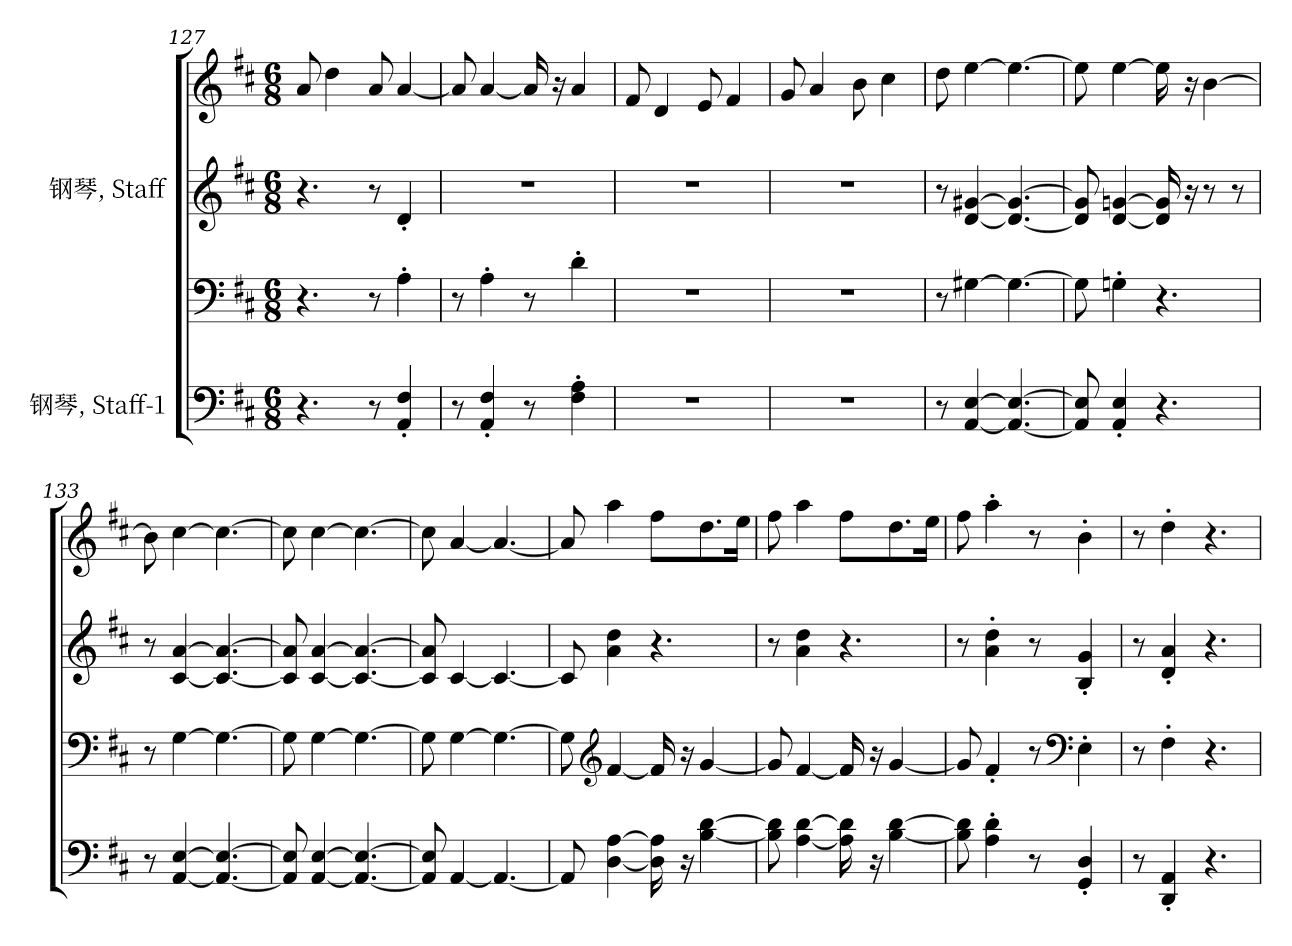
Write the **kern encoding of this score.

**kern	**kern	**kern	**kern
*part2	*part2	*part1	*part1
*staff4	*staff3	*staff2	*staff1
*I"钢琴, Staff-1	*	*I"钢琴, Staff	*
*clefF4	*clefF4	*clefG2	*clefG2
*k[f#c#]	*k[f#c#]	*k[f#c#]	*k[f#c#]
*M6/8	*M6/8	*M6/8	*M6/8
=127	=127	=127	=127
4.r	4.r	4.r	8a/
.	.	.	4dd\
8r	8r	8r	8a/
4AA/' 4F#/'	4A'\	4d'/	[4a/
=128	=128	=128	=128
8r	8r	2.r	8a/]
4AA/' 4F#/'	4A'\	.	[4a/
8r	8r	.	16a/]
.	.	.	16r
4F#\' 4A\'	4d'\	.	4a/
=129	=129	=129	=129
2.r	2.r	2.r	8f#/
.	.	.	4d/
.	.	.	8e/
.	.	.	4f#/
=130	=130	=130	=130
2.r	2.r	2.r	8g/
.	.	.	4a/
.	.	.	8b\
.	.	.	4cc#\
!!LO:PB:g=z
=131	=131	=131	=131
8r	8r	8r	8dd\
[4AA/ [4E/	[4G#X\	[4d/ [4g#X/	[4ee\
4.AA/_ 4.E/_	4.G#\_	4.d/_ 4.g#/_	4.ee\_
=132	=132	=132	=132
8AA/] 8E/]	8G#\]	8d/] 8g#/]	8ee\]
4AA/' 4E/'	4Gn'\	[4d/ [4gn/	[4ee\
4.r	4.r	16d/] 16g/]	16ee\]
.	.	16r	16r
.	.	8r	[4b\
.	.	8r	.
=133	=133	=133	=133
8r	8r	8r	8b\]
[4AA/ [4E/	[4G\	[4c#/ [4a/	[4cc#\
4.AA/_ 4.E/_	4.G\_	4.c#/_ 4.a/_	4.cc#\_
=134	=134	=134	=134
8AA/] 8E/]	8G\]	8c#/] 8a/]	8cc#\]
[4AA/ [4E/	[4G\	[4c#/ [4a/	[4cc#\
4.AA/_ 4.E/_	4.G\_	4.c#/_ 4.a/_	4.cc#\_
=135	=135	=135	=135
8AA/] 8E/]	8G\]	8c#/] 8a/]	8cc#\]
[4AA/	[4G\	[4c#/	[4a/
4.AA/_	4.G\_	4.c#/_	4.a/_
=136	=136	=136	=136
8AA/]	8G\]	8c#/]	8a/]
*	*clefG2	*	*
[4D\ [4A\	[4f#/	4a\ 4dd\	4aa\
16D\] 16A\]	16f#/]	4.r	8ff#\L
16r	16r	.	.
[4B\ [4d\	[4g/	.	8.dd\
.	.	.	16ee\Jk
!!LO:LB:g=z
=137	=137	=137	=137
8B\] 8d\]	8g/]	8r	8ff#\
[4A\ [4d\	[4f#/	4a\ 4dd\	4aa\
16A\] 16d\]	16f#/]	4.r	8ff#\L
16r	16r	.	.
[4B\ [4d\	[4g/	.	8.dd\
.	.	.	16ee\Jk
=138	=138	=138	=138
8B\] 8d\]	8g/]	8r	8ff#\
4A\' 4d\'	4f#'/	4a\' 4dd\'	4aa'\
8r	8r	8r	8r
*	*clefF4	*	*
4GG/' 4D/'	4E'\	4B/' 4g/'	4b'\
=139	=139	=139	=139
8r	8r	8r	8r
4DD/' 4AA/'	4F#'\	4d/' 4a/'	4dd'\
4.r	4.r	4.r	4.r
=	=	=	=
*-	*-	*-	*-
